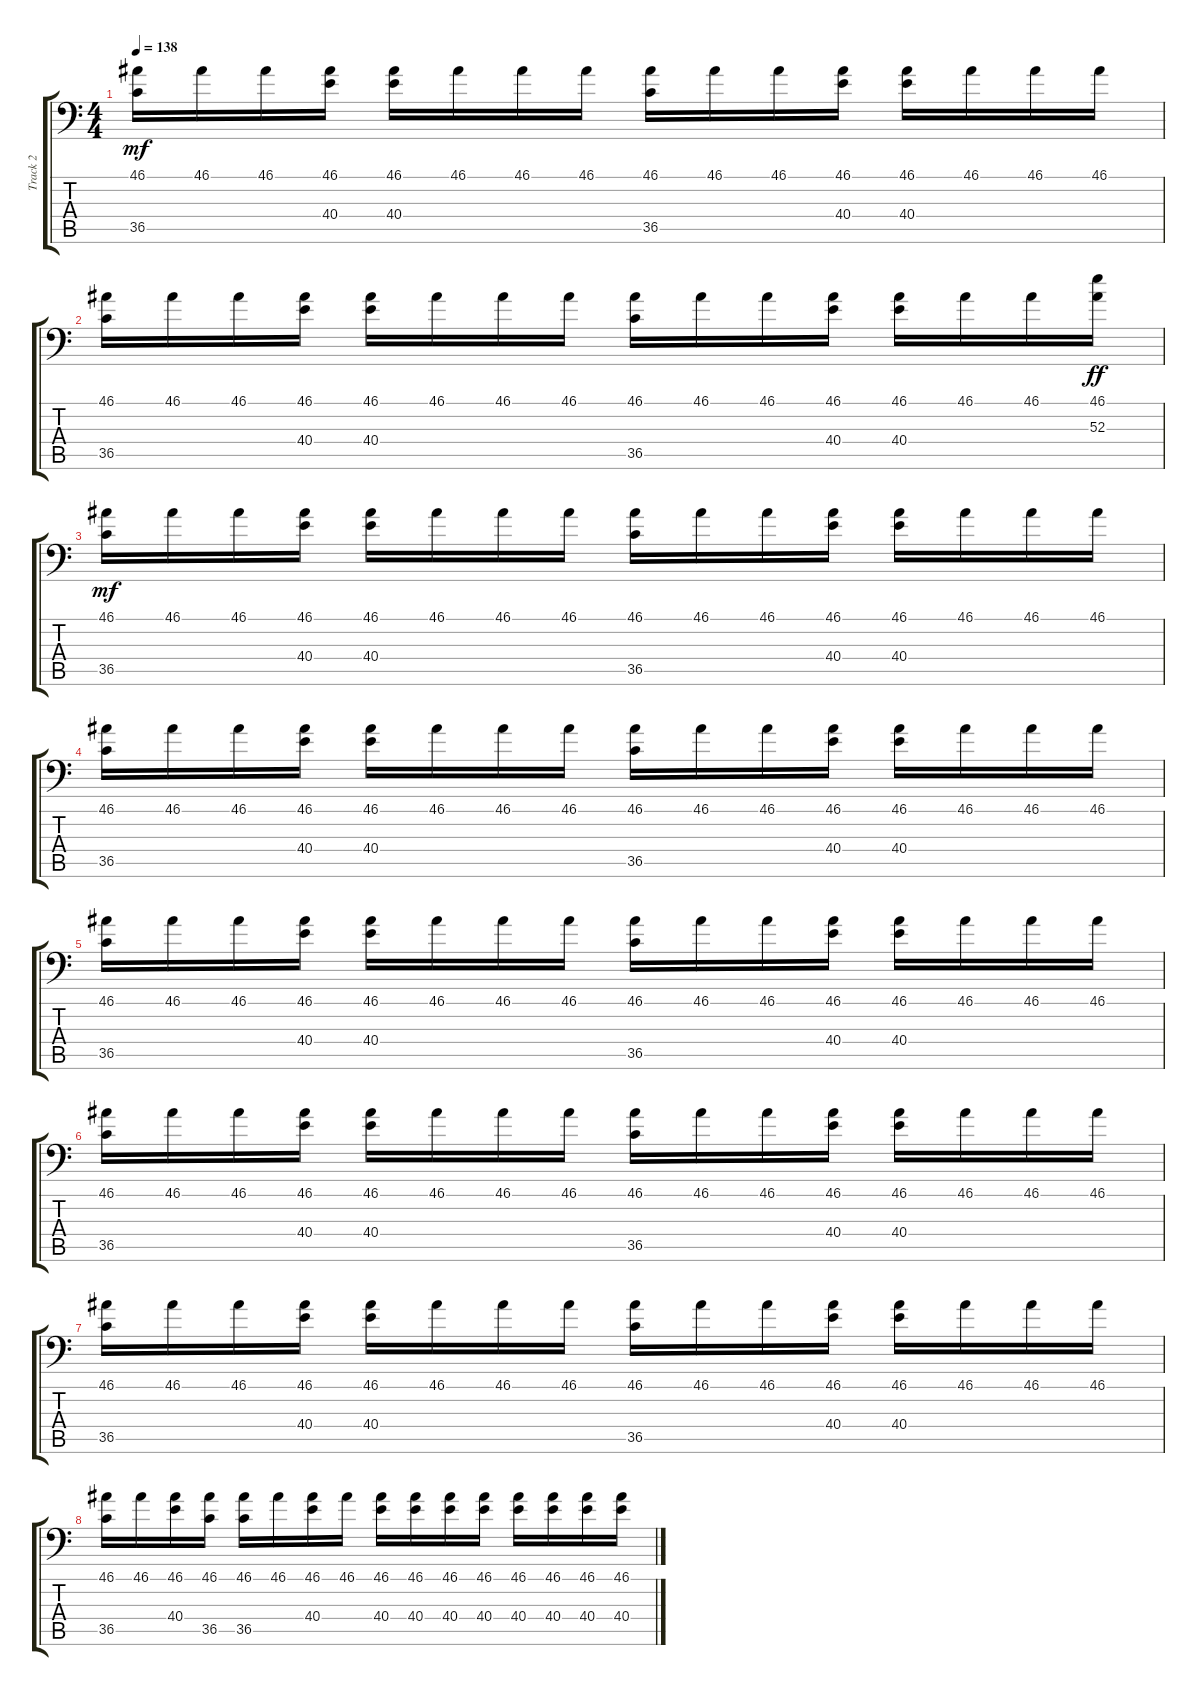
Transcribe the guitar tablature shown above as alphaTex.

\track ("Track 2" "Track 2") {instrument acousticgrandpiano}
\staff {score tabs}
\tuning (C-1 C-1 C-1 C-1 C-1 C-1) {hide}
\ts (4 4)
\tempo 138
\clef f4
\ks c
(46.1 36.5).16{dy mf} 46.1.16 46.1.16 (46.1 40.4).16 (46.1 40.4).16 46.1.16 46.1.16 46.1.16 (46.1 36.5).16 46.1.16 46.1.16 (46.1 40.4).16 (46.1 40.4).16 46.1.16 46.1.16 46.1.16 |
(46.1 36.5).16 46.1.16 46.1.16 (46.1 40.4).16 (46.1 40.4).16 46.1.16 46.1.16 46.1.16 (46.1 36.5).16 46.1.16 46.1.16 (46.1 40.4).16 (46.1 40.4).16 46.1.16 46.1.16 (46.1 52.3).16{dy ff} |
(46.1 36.5).16{dy mf} 46.1.16 46.1.16 (46.1 40.4).16 (46.1 40.4).16 46.1.16 46.1.16 46.1.16 (46.1 36.5).16 46.1.16 46.1.16 (46.1 40.4).16 (46.1 40.4).16 46.1.16 46.1.16 46.1.16 |
(46.1 36.5).16 46.1.16 46.1.16 (46.1 40.4).16 (46.1 40.4).16 46.1.16 46.1.16 46.1.16 (46.1 36.5).16 46.1.16 46.1.16 (46.1 40.4).16 (46.1 40.4).16 46.1.16 46.1.16 46.1.16 |
(46.1 36.5).16 46.1.16 46.1.16 (46.1 40.4).16 (46.1 40.4).16 46.1.16 46.1.16 46.1.16 (46.1 36.5).16 46.1.16 46.1.16 (46.1 40.4).16 (46.1 40.4).16 46.1.16 46.1.16 46.1.16 |
(46.1 36.5).16 46.1.16 46.1.16 (46.1 40.4).16 (46.1 40.4).16 46.1.16 46.1.16 46.1.16 (46.1 36.5).16 46.1.16 46.1.16 (46.1 40.4).16 (46.1 40.4).16 46.1.16 46.1.16 46.1.16 |
(46.1 36.5).16 46.1.16 46.1.16 (46.1 40.4).16 (46.1 40.4).16 46.1.16 46.1.16 46.1.16 (46.1 36.5).16 46.1.16 46.1.16 (46.1 40.4).16 (46.1 40.4).16 46.1.16 46.1.16 46.1.16 |
(46.1 36.5).16 46.1.16 (46.1 40.4).16 (46.1 36.5).16 (46.1 36.5).16 46.1.16 (46.1 40.4).16 46.1.16 (46.1 40.4).16 (46.1 40.4).16 (46.1 40.4).16 (46.1 40.4).16 (46.1 40.4).16 (46.1 40.4).16 (46.1 40.4).16 (46.1 40.4).16
